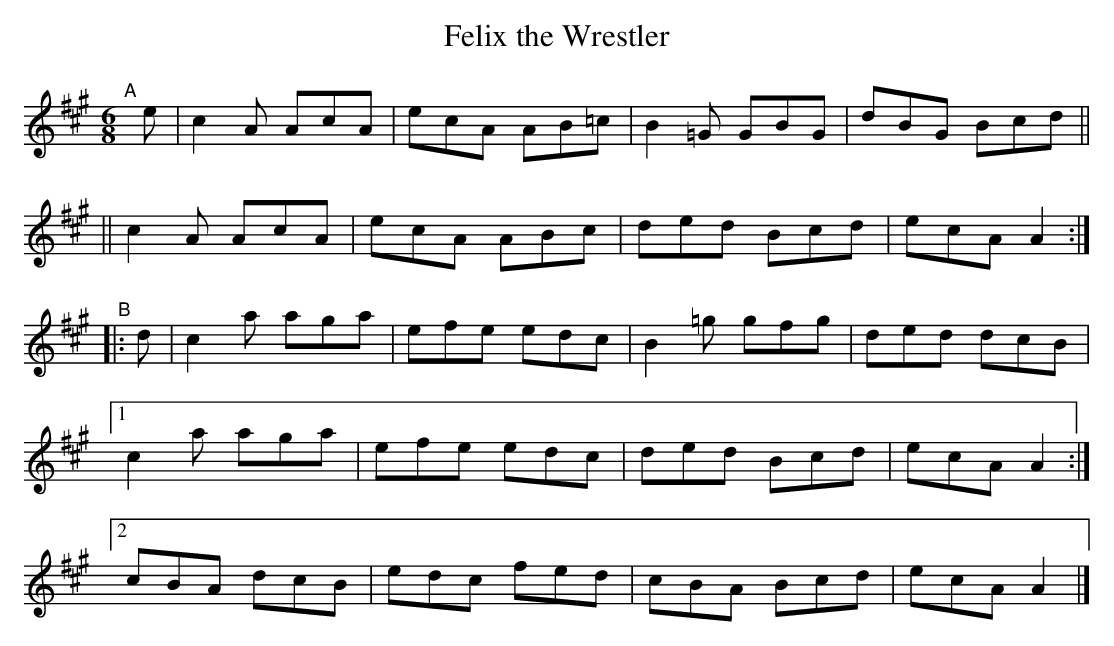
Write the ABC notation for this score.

X:1
T: Felix the Wrestler
M: 6/8
L: 1/8
K: A
"^A"[|] e | c2A AcA | ecA AB=c | B2=G GBG | dBG Bcd ||
|| c2A AcA | ecA ABc | ded Bcd | ecA A2 :|
"^B"|: d | c2a aga | efe edc | B2=g gfg | ded dcB |
[1 c2a aga | efe edc | ded Bcd | ecA A2 :|
[2 cBA dcB | edc fed | cBA Bcd | ecA A2 |]
